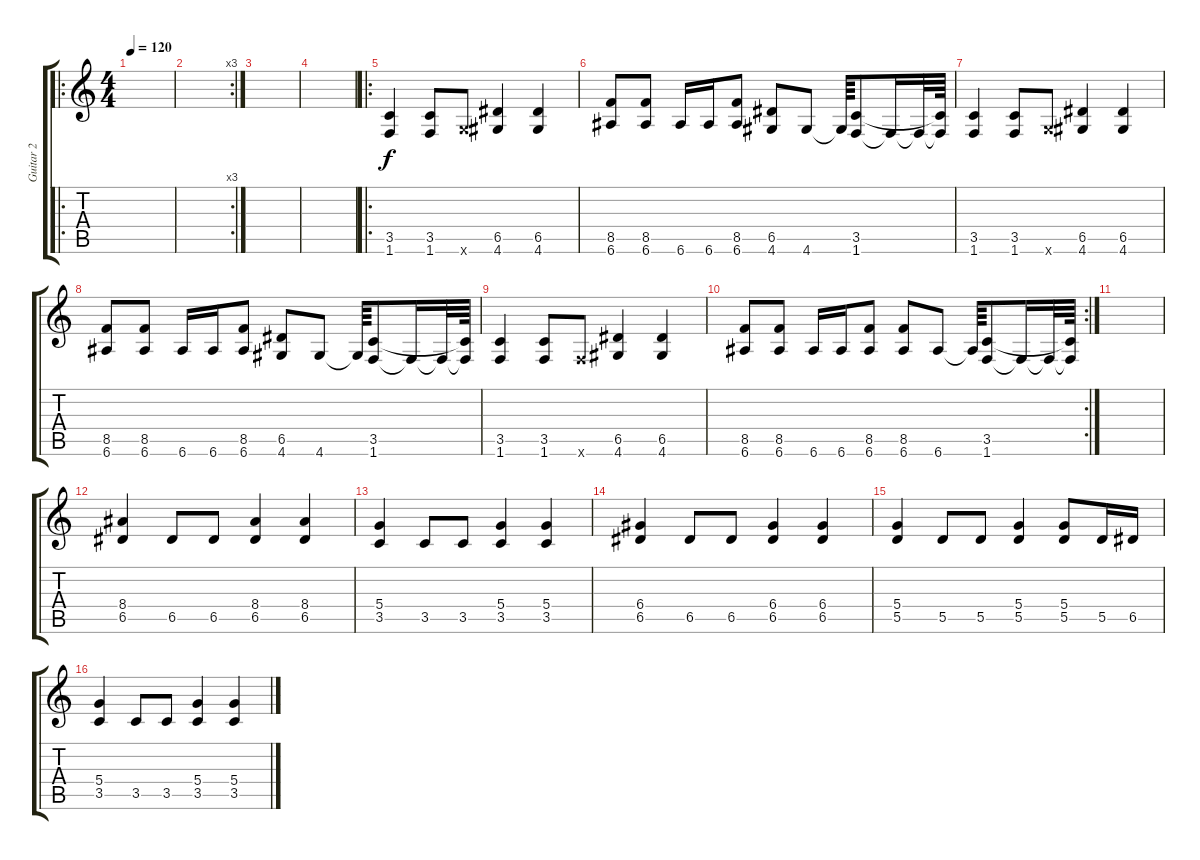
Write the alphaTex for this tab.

\track ("Guitar 2" "Guitar 2") {instrument distortionguitar}
\staff {score tabs}
\tuning (E4 B3 G3 D3 A2 E2) {hide}
\ro
\ts (4 4)
\tempo 120
\clef g2
\ks c
|
\rc 3
|
|
|
\ro
(3.5 1.6).4 (3.5 1.6).8 3.6{x}.8 (6.5 4.6).4 (6.5 4.6).4 |
(8.5 6.6).8 (8.5 6.6).8 6.6.16 6.6.16 (8.5 6.6).8 (6.5 4.6).8 4.6.8 4.6{t}.64 (3.5 1.6).8 1.6{t}.16 1.6{t}.32 (3.5{t} 1.6{t}).64 |
(3.5 1.6).4 (3.5 1.6).8 3.6{x}.8 (6.5 4.6).4 (6.5 4.6).4 |
(8.5 6.6).8 (8.5 6.6).8 6.6.16 6.6.16 (8.5 6.6).8 (6.5 4.6).8 4.6.8 4.6{t}.64 (3.5 1.6).8 1.6{t}.16 1.6{t}.32 (3.5{t} 1.6{t}).64 |
(3.5 1.6).4 (3.5 1.6).8 1.6{x}.8 (6.5 4.6).4 (6.5 4.6).4 |
\rc 2
(8.5 6.6).8 (8.5 6.6).8 6.6.16 6.6.16 (8.5 6.6).8 (8.5 6.6).8 6.6.8 6.6{t}.64 (3.5 1.6).8 1.6{t}.16 1.6{t}.32 (3.5{t} 1.6{t}).64 |
|
(8.4 6.5).4{instrument acousticguitarsteel} 6.5.8 6.5.8 (8.4 6.5).4 (8.4 6.5).4 |
(5.4 3.5).4{instrument acousticguitarsteel} 3.5.8 3.5.8 (5.4 3.5).4 (5.4 3.5).4 |
(6.4 6.5).4{instrument acousticguitarsteel} 6.5.8 6.5.8 (6.4 6.5).4 (6.4 6.5).4 |
(5.4 5.5).4{instrument acousticguitarsteel} 5.5.8 5.5.8 (5.4 5.5).4 (5.4 5.5).8 5.5.16 6.5.16 |
(5.4 3.5).4{instrument acousticguitarsteel} 3.5.8 3.5.8 (5.4 3.5).4 (5.4 3.5).4
